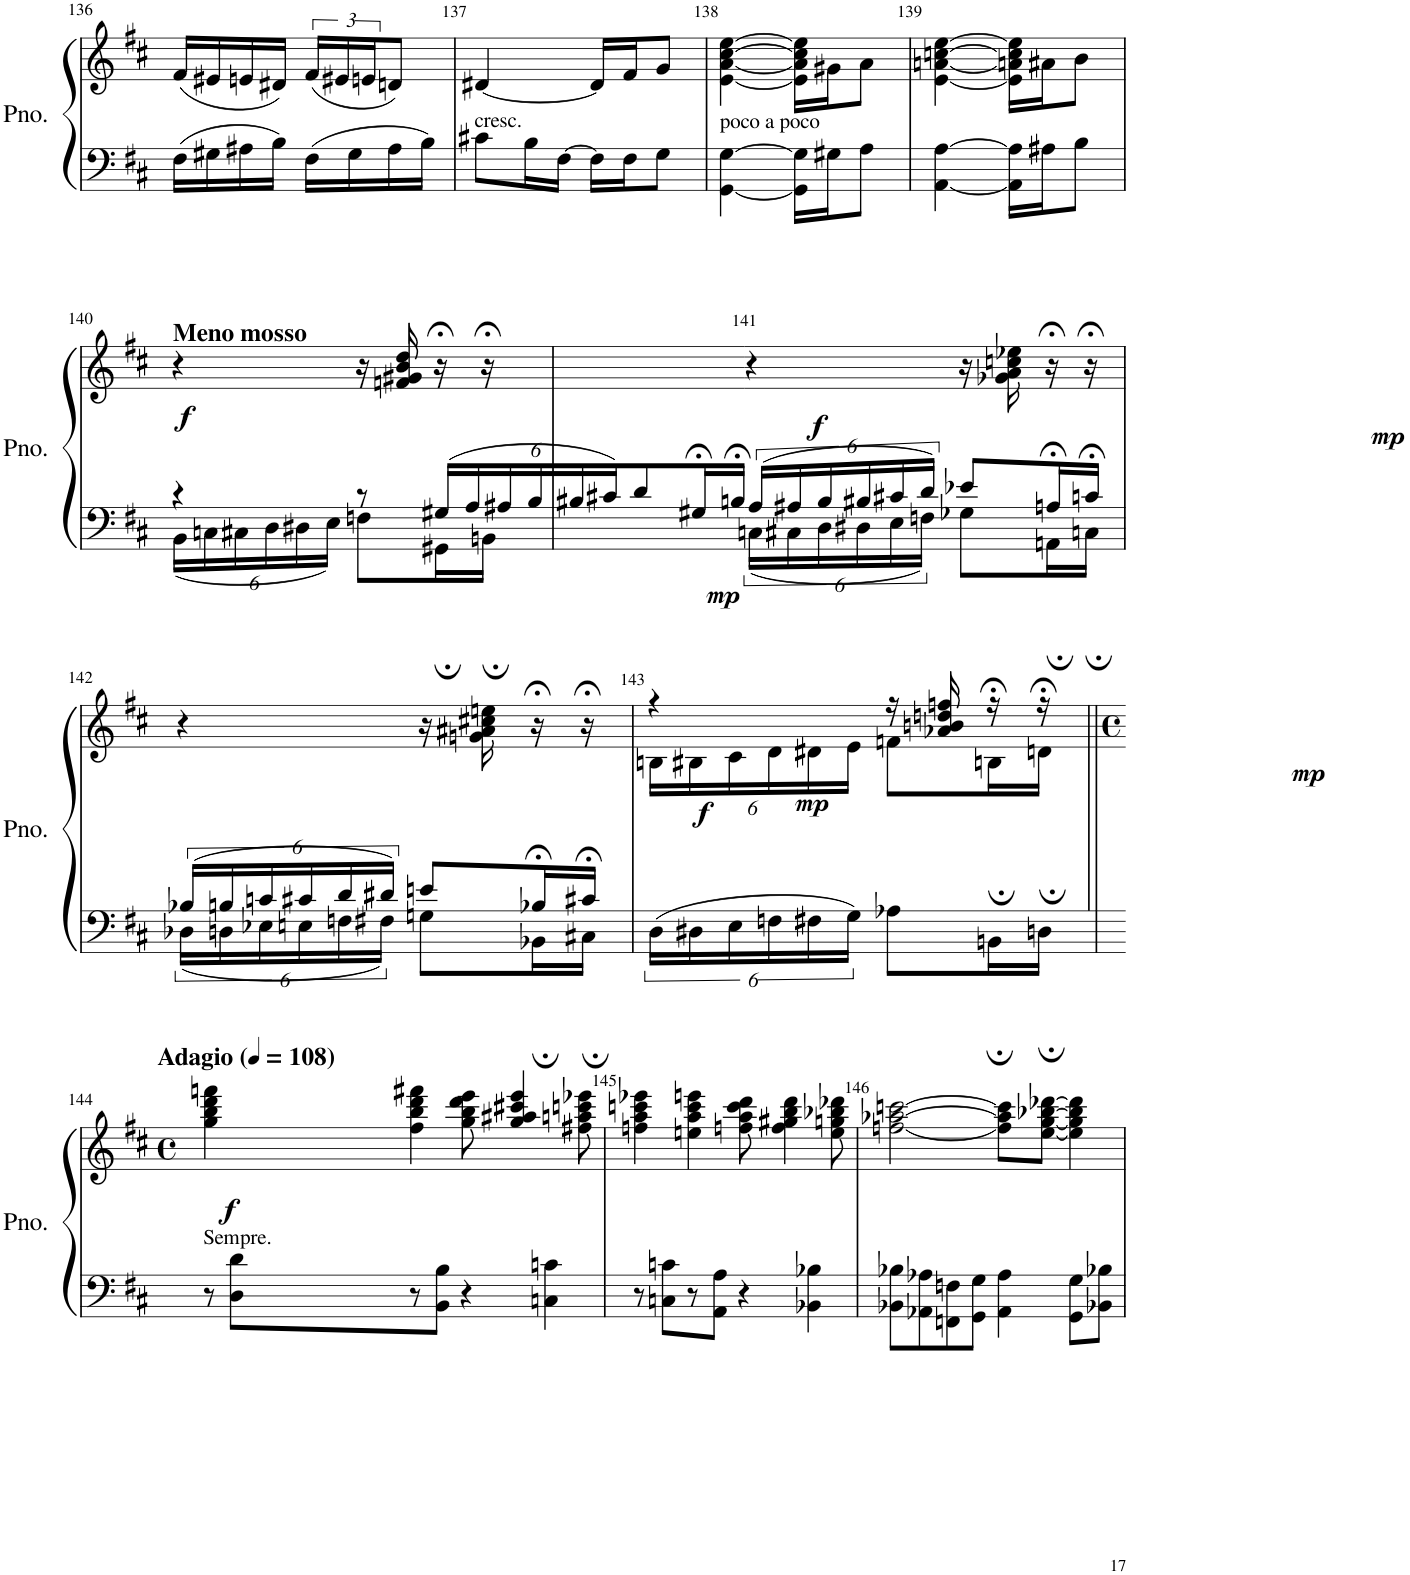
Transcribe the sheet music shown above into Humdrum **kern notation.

**kern	**kern	**dynam
*part1	*part1	*part1
*staff2	*staff1	*staff1/2
*I"Piano	*	*
*I'Pno.	*	*
!!LO:PB:g=z
*clefF4	*clefG2	*
*k[f#c#]	*k[f#c#]	*
*M2/4	*M2/4	*
=136	=136	=136
16F#\LL	(16f#/LL	.
16G#X\	16e#X/	.
16A#X\	16en/	.
16B\JJ	16d#X/JJ)	.
16F#\LL	(24f#/LL	.
.	24e#X/	.
16G#\	.	.
.	24en/J	.
16A#\	8dn/J)	.
16B\JJ	.	.
=137	=137	=137
!LO:TX:a:t=cresc.	!	!
8c#X\L	[4d#X/	.
16B\L	.	.
[16F#\JJ	.	.
16F#\LL]	16d#/LL]	.
16F#\J	16f#/J	.
8G\J	8g/J	.
=138	=138	=138
!LO:TX:a:t=poco a poco	!	!
[4GG\ [4G\	[4e\ [4a\ [4cc#\ [4ee\	.
16GG\] 16G\]LL	16e\] 16a\] 16cc#\] 16ee\]LL	.
16G#X\J	16g#X\J	.
8A\J	8a\J	.
=139	=139	=139
[4AA\ [4A\	[4e\ [4an\ [4ccn\ [4ee\	.
16AA\] 16A\]LL	16e\] 16an\] 16cc\] 16ee\]LL	.
16A#X\J	16a#X\J	.
8B\J	8b\J	.
!!LO:LB:g=z
=140	=140	=140
*^	*	*
*	*Xbrackettup	*	*
!	!	!LO:TX:a:B:t=Meno mosso	!
!	!	!	!LO:DY:b
4r	24BB\LL	4r	f
.	24Cn\	.	.
.	24C#X\	.	.
.	24D\	.	.
.	24D#X\	.	.
.	24E\JJ	.	.
8r	8Fn\L	16r	.
.	.	16fn/ 16g#X/ 16b/ 16dd/	.
!	!	!	!LO:DY:b=2
24G#X/LL	16GG#X;\L	16r;<	mp
24A/	.	.	.
.	16BBn;\JJ	16r;<	.
24A#X/	.	.	.
24B/	4.ryy	4.ryy	.
24B#X/	.	.	.
24c#X/J	.	.	.
8d/	.	.	.
16G#X;</L	.	.	.
16Bn;</JJ	.	.	.
=141	=141	=141	=141
*brackettup	*	*	*
!	!	!	!LO:DY:b
24A/LL	24Cn\LL	4r	f
24A#X/	24C#X\	.	.
24B/	24D\	.	.
24B#X/	24D#X\	.	.
24c#X/	24E\	.	.
24d/JJ	24Fn\JJ	.	.
8e-X/L	8G-X\L	16r	.
!	!	!	!LO:DY:b
.	.	16g-X\ 16a\ 16ccn\ 16ee-X\	mp
16An;</L	16AAn;\L	16r;<	.
16cn;</JJ	16Cn;\JJ	16r;<	.
!!LO:LB:g=z
=142	=142	=142	=142
24B-X/LL	24D-X\LL	4r	.
24Bn/	24Dn\	.	.
24cn/	24E-X\	.	.
24c#X/	24En\	.	.
24d/	24Fn\	.	.
24d#X/JJ	24F#X\JJ	.	.
8en/L	8Gn\L	16r	.
!	!	!	!LO:DY:b
.	.	16gn\ 16a#X\ 16cc#X\ 16een\	mp
16B-X;</L	16BB-X;\L	16r;<	.
16c#X;</JJ	16C#X;\JJ	16r;<	.
*v	*v	*	*
=143	=143	=143
*	*^	*
*	*	*Xbrackettup	*
*^	*	*	*
!	!	!	!	!LO:DY:b
*v	*v	*	*	*
24D\LL	4r	24Bn\LL	f
24D#X\	.	24B#X\	.
24E\	.	24c#\	.
24Fn\	.	24d\	.
24F#X\	.	24d#X\	.
24G\JJ	.	24e\JJ	.
8A-X\L	16r	8fn\L	.
!	!	!	!LO:DY:b
.	16a-X/ 16bn/ 16ddn/ 16ffn/	.	mp
16BBn;\L	16r;<	16Bn;\L	.
16Dn;\JJ	16r;<	16dn;\JJ	.
*	*v	*v	*
!!LO:LB:g=z
=144||	=144||	=144||
*	*M4/4	*
*	*met(c)	*
*	*MM108	*
*	*^	*
!	!LO:TX:a:B:t=Adagio	!	!
!LO:TX:a:t=Sempre.	!	!	!
!	!	!	!LO:DY:b
*	*v	*v	*
8r	4gg\ 4bb\ 4ddd\ 4fffn\	f
8D\ 8d\L	.	.
8r	4ff#\ 4bb\ 4ddd\ 4fff#X\	.
8BB\ 8B\J	.	.
4r	8gg\ 8bb\ 8ddd\ 8eee\	.
.	4gg/ 4aa#X/ 4ccc#X/ 4eee/	.
4Cn\ 4cn\	.	.
.	8ff#X\ 8aan\ 8cccn\ 8eee-X\	.
=145	=145	=145
8r	4ffn\ 4aa\ 4cccn\ 4eee-X\	.
8Cn\ 8cn\L	.	.
8r	4een\ 4aa\ 4ccc\ 4eeen\	.
8AA\ 8A\J	.	.
4r	8ffn\ 8aa\ 8ccc\ 8ddd\	.
.	4ff\ 4gg#X\ 4bb\ 4ddd\	.
4BB-X\ 4B-X\	.	.
.	8ee\ 8ggn\ 8bb-X\ 8ddd-X\	.
=146	=146	=146
8BB-X\ 8B-X\L	[2ffn\ [2aa-X\ [2cccn\	.
8AA-X\ 8A-X\	.	.
8FFn\ 8Fn\	.	.
8GG\ 8G\J	.	.
4AA-\ 4A-\	8ff\] 8aa-\] 8ccc\]L	.
.	[8ee\ [8gg\ [8bb-X\ [8ddd-X\J	.
8GG\ 8G\L	4ee\] 4gg\] 4bb-\] 4ddd-\]	.
8BB-X\ 8B-X\J	.	.
=	=	=
*-	*-	*-
